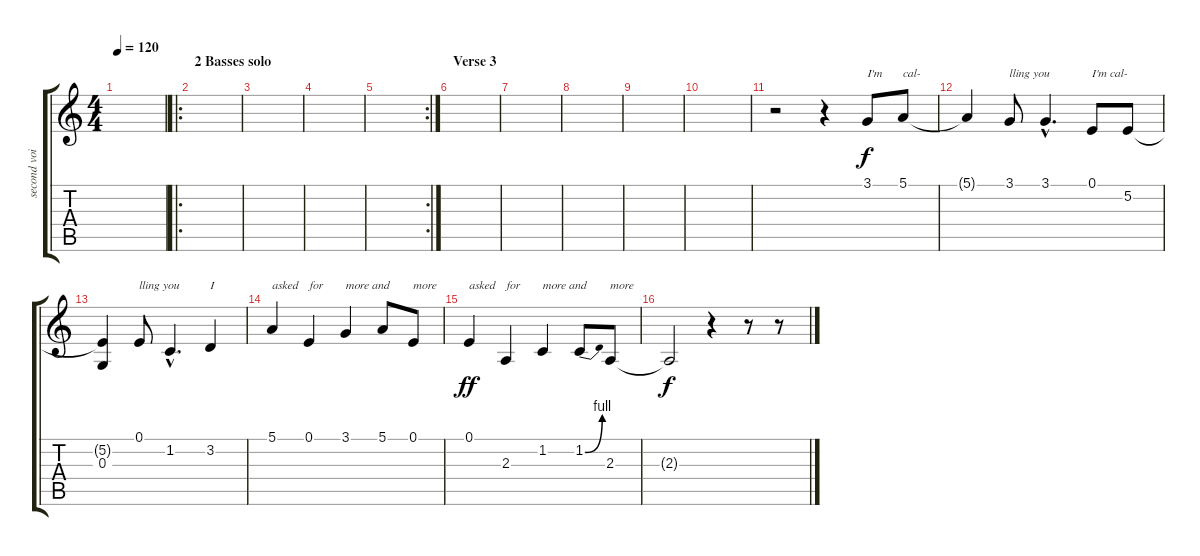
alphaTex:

\track ("second voice" "second voi") {instrument voiceoohs}
\staff {score tabs}
\tuning (E4 B3 G3 D3 A2 E2) {hide}
\ts (4 4)
\tempo 120
\clef g2
\ks c
|
\ro
\section ("" "2 Basses solo")
|
|
|
\rc 2
|
\section ("" "Verse 3")
|
|
|
|
|
r.2 r.4 3.1.8{txt "I'm" dy f} 5.1.8{txt "cal-"} |
5.1{t}.4 3.1.8{txt "lling you"} 3.1{hac}.4{d} 0.1.8{txt "I'm cal-"} 5.2.8 |
(5.2{t} 0.3).4 0.1.8{txt "lling you"} 1.2{hac}.4{d} 3.2.4{txt "I"} |
5.1.4{txt "asked"} 0.1.4{txt "for"} 3.1.4{txt "more and"} 5.1.8 0.1.8{txt "more"} |
0.1.4{txt "asked" dy ff} 2.3.4{txt "for"} 1.2.4{txt "more and"} 1.2{be (bend 0 0 60 4)}.8 2.3.8{txt "more"} |
2.3{t}.2{dy f} r.4 r.8 r.8
